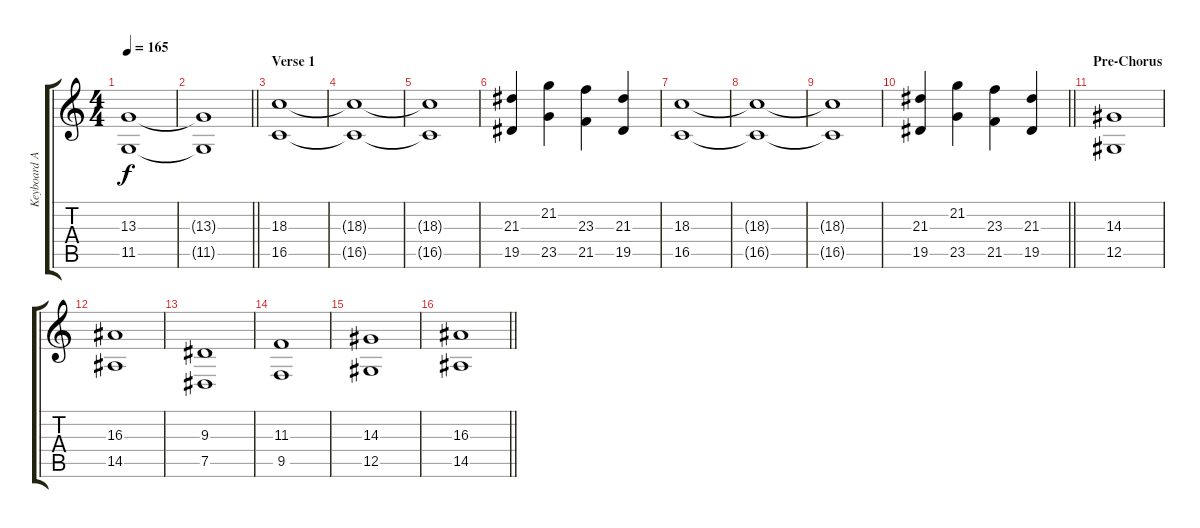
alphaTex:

\track ("Keyboard Aahs" "Keyboard A") {instrument choiraahs}
\staff {score tabs}
\tuning (Eb4 Bb3 Gb3 Db3 Ab2 Eb2) {hide}
\ts (4 4)
\tempo 165
\clef g2
\ks c
(13.3 11.5).1{dy f} |
\barLineRight lightlight
(13.3{t} 11.5{t}).1 |
\section ("" "Verse 1")
(18.3 16.5).1 |
(18.3{t} 16.5{t}).1 |
(18.3{t} 16.5{t}).1 |
(21.3 19.5).4 (21.2 23.5).4 (23.3 21.5).4 (21.3 19.5).4 |
(18.3 16.5).1 |
(18.3{t} 16.5{t}).1 |
(18.3{t} 16.5{t}).1 |
\barLineRight lightlight
(21.3 19.5).4 (21.2 23.5).4 (23.3 21.5).4 (21.3 19.5).4 |
\section ("" "Pre-Chorus")
(14.3 12.5).1 |
(16.3 14.5).1 |
(9.3 7.5).1 |
(11.3 9.5).1 |
(14.3 12.5).1 |
\barLineRight lightlight
(16.3 14.5).1
